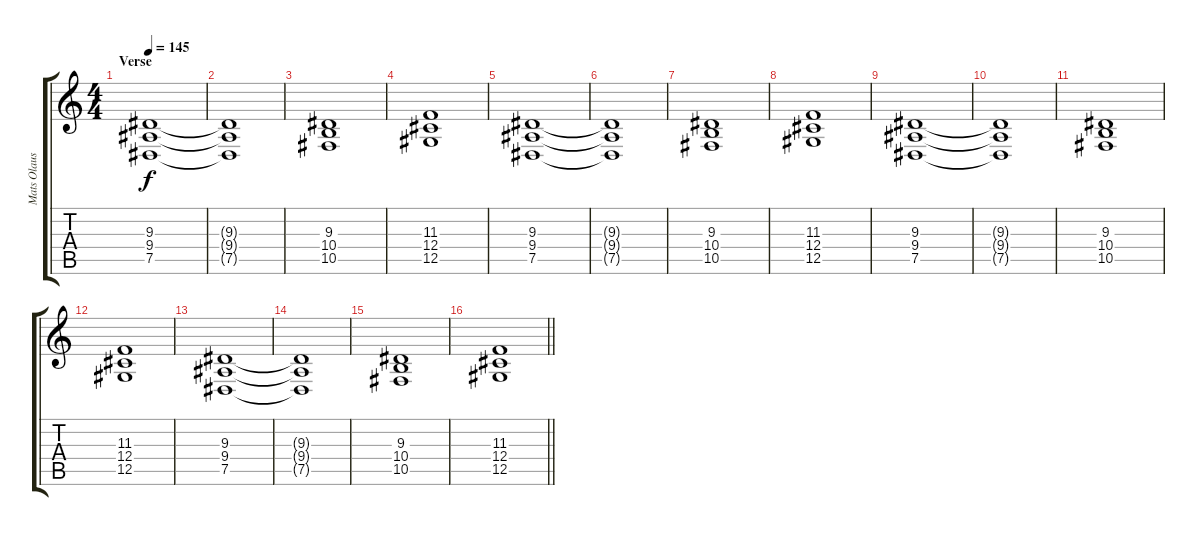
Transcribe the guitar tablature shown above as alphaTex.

\track ("Mats Olausson" "Mats Olaus") {instrument choiraahs}
\staff {score tabs}
\tuning (Eb4 Bb3 Gb3 Db3 Ab2 Eb2) {hide}
\ts (4 4)
\section ("" "Verse")
\tempo 145
\clef g2
\ks c
(9.3 9.4 7.5).1{dy f} |
(9.3{t} 9.4{t} 7.5{t}).1 |
(9.3 10.4 10.5).1 |
(11.3 12.4 12.5).1 |
(9.3 9.4 7.5).1 |
(9.3{t} 9.4{t} 7.5{t}).1 |
(9.3 10.4 10.5).1 |
(11.3 12.4 12.5).1 |
(9.3 9.4 7.5).1 |
(9.3{t} 9.4{t} 7.5{t}).1 |
(9.3 10.4 10.5).1 |
(11.3 12.4 12.5).1 |
(9.3 9.4 7.5).1 |
(9.3{t} 9.4{t} 7.5{t}).1 |
(9.3 10.4 10.5).1 |
\barLineRight lightlight
(11.3 12.4 12.5).1
